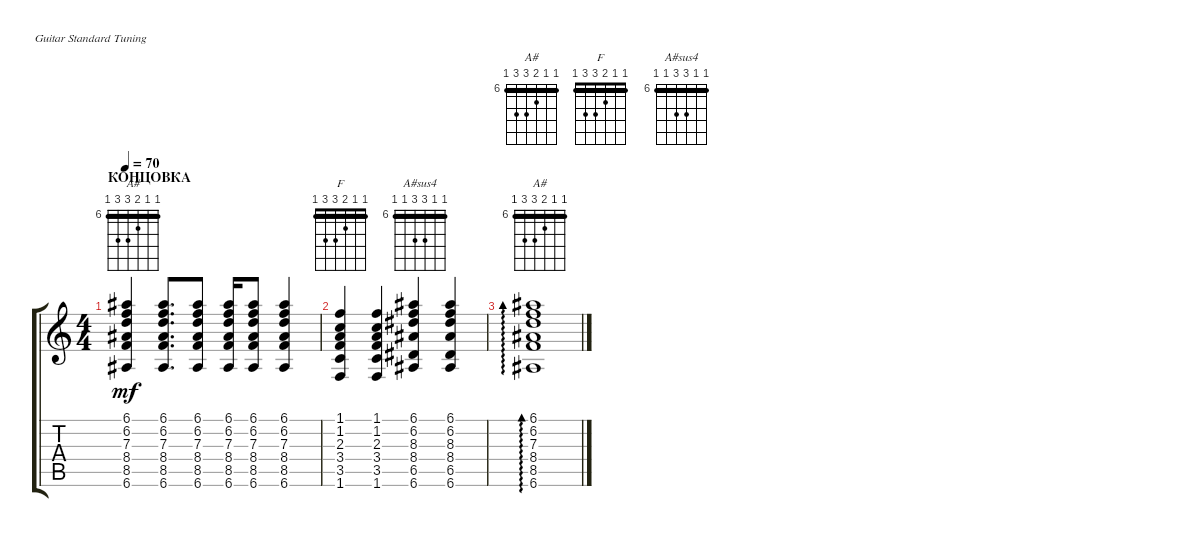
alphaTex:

\defaultSystemsLayout 4
\bracketExtendMode groupsimilarinstruments
\singleTrackTrackNamePolicy hidden
\multiTrackTrackNamePolicy hidden
\firstSystemTrackNameOrientation horizontal
\otherSystemsTrackNameOrientation horizontal
\chordDiagramsInScore
\track ("Nylon Guitar" "N-Gt") {instrument acousticguitarnylon}
\staff {score tabs}
\tuning (E4 B3 G3 D3 A2 E2)
\chord ("A#" 6 6 7 8 8 6) {firstfret 6 barre (6 6)}
\chord ("F" 1 1 2 3 3 1) {barre (1 1)}
\chord ("A#sus4" 6 6 8 8 6 6) {firstfret 6 barre (6 6 6)}
\ts (4 4)
\section ("" "КОНЦОВКА")
\tempo 70
\clef g2
\ks c
(6.6 8.5 8.4 7.3 6.2 6.1).4{ch "A#" dy mf} (6.6 8.5 8.4 7.3 6.2 6.1).8{d} (6.6 8.5 8.4 7.3 6.2 6.1).8 (6.6 8.5 8.4 7.3 6.2 6.1).16 (6.6 8.5 8.4 7.3 6.2 6.1).8 (6.6 8.5 8.4 7.3 6.2 6.1).4 |
\tempo (55 0.5 hide)
\tempo (45 0.75 hide)
(1.6 3.5 3.4 2.3 1.2 1.1).4{ch "F"} (1.6 3.5 3.4 2.3 1.2 1.1).4 (6.6 6.5 8.4 8.3 6.2 6.1).4{ch "A#sus4"} (6.6 6.5 8.4 8.3 6.2 6.1).4 |
\tempo (70 hide)
(6.6 8.5 8.4 7.3 6.2 6.1).1{ad 0 ch "A#"}
